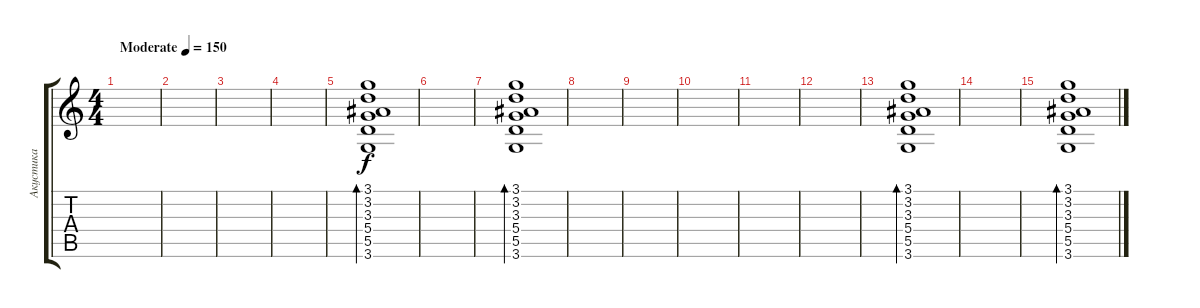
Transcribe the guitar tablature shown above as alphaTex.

\track ("Акустика" "Акустика") {instrument acousticguitarnylon}
\staff {score tabs}
\tuning (E4 B3 G3 D3 A2 E2) {hide}
\ts (4 4)
\tempo (150 "Moderate")
\clef g2
\ks c
|
|
|
|
(3.1 3.2 3.3 5.4 5.5 3.6).1{bd 240} |
|
(3.1 3.2 3.3 5.4 5.5 3.6).1{bd 240} |
|
|
|
|
|
(3.1 3.2 3.3 5.4 5.5 3.6).1{bd 240} |
|
(3.1 3.2 3.3 5.4 5.5 3.6).1{bd 240}
